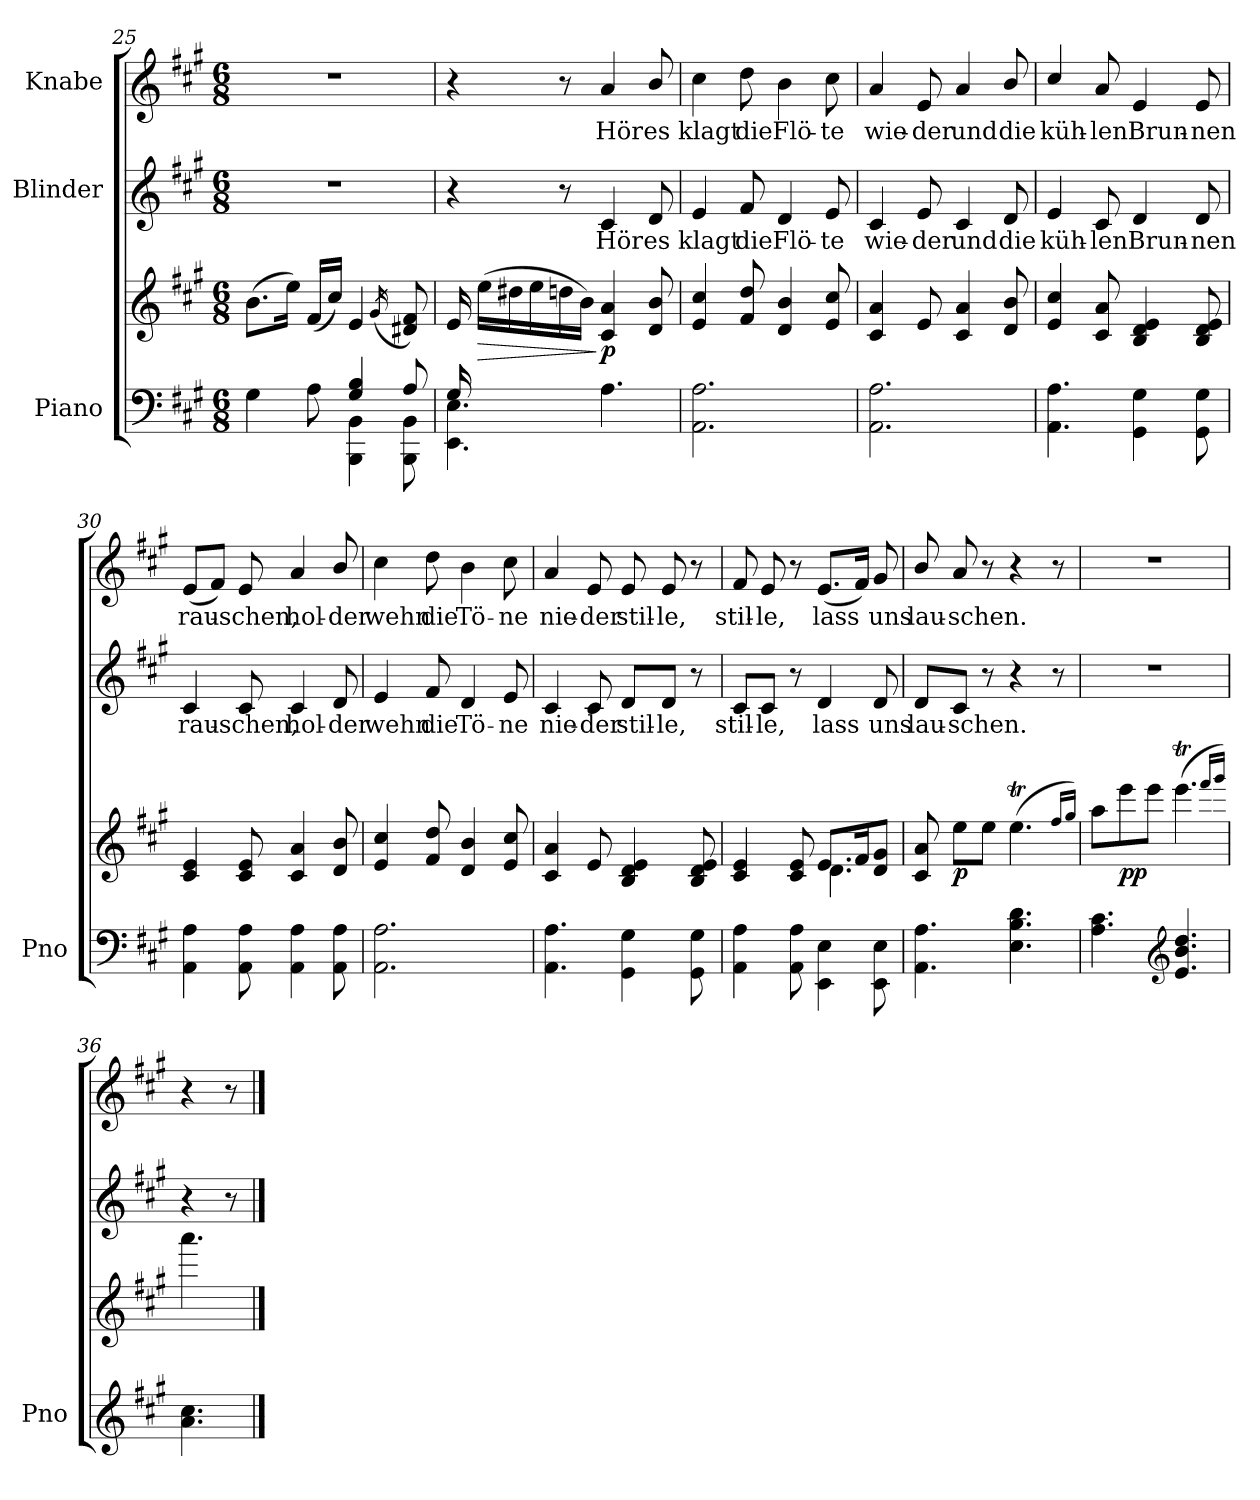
**kern	**kern	**dynam	**kern	**text	**kern	**text
*part3	*part3	*part3	*part2	*part2	*part1	*part1
*staff4	*staff3	*staff3/4	*staff2	*staff2	*staff1	*staff1
*I"Piano	*	*	*I"Blinder	*	*I"Knabe	*
*I'Pno	*	*	*	*	*	*
*clefF4	*clefG2	*	*clefG2	*	*clefG2	*
*k[f#c#g#]	*k[f#c#g#]	*	*k[f#c#g#]	*	*k[f#c#g#]	*
*M6/8	*M6/8	*	*M6/8	*	*M6/8	*
=25	=25	=25	=25	=25	=25	=25
*^	*	*	*	*	*	*
4G#\	4.ryy	(8.b\L	.	2.r	.	2.r	.
.	.	16ee\Jk)	.	.	.	.	.
8A\	.	(16f#/LL	.	.	.	.	.
.	.	16cc#/JJ)	.	.	.	.	.
4BBB\ 4BB\	4G#/ 4B/	4e/	.	.	.	.	.
.	.	(16qg#/	.	.	.	.	.
8BBB\ 8BB\	8A/	8d#X/ 8f#/)	.	.	.	.	.
!!LO:LB:g=z
=26	=26	=26	=26	=26	=26	=26	=26
4.EE\ 4.E\	16G#/	16e/	.	4r	.	4r	.
!	!	!	!LO:HP:b	!	!	!	!
.	16ryy	(16ee\LL	>	.	.	.	.
.	8ryy	16dd#X\	.	.	.	.	.
.	.	16ee\	.	.	.	.	.
.	2ryy	16ddn\	.	8r	.	8r	.
.	.	16b\JJ)	.	.	.	.	.
!	!	!	!LO:DY:n=1:b	!	!LO:LY:b	!	!LO:LY:b
4.A\	.	4c#/ 4a/	] p	4c#/	Hör	4a/	Hör
!	!	!	!	!	!LO:LY:b	!	!LO:LY:b
.	.	8d/ 8b/	.	8d/	es	8b/	es
*v	*v	*	*	*	*	*	*
=27	=27	=27	=27	=27	=27	=27
!	!	!	!	!LO:LY:b	!	!LO:LY:b
2.AA\ 2.A\	4e/ 4cc#/	.	4e/	klagt	4cc#\	klagt
!	!	!	!	!LO:LY:b	!	!LO:LY:b
.	8f#/ 8dd/	.	8f#/	die	8dd\	die
!	!	!	!	!LO:LY:b	!	!LO:LY:b
.	4d/ 4b/	.	4d/	Flö-	4b\	Flö-
!	!	!	!	!LO:LY:b	!	!LO:LY:b
.	8e/ 8cc#/	.	8e/	-te	8cc#\	-te
=28	=28	=28	=28	=28	=28	=28
!	!	!	!	!LO:LY:b	!	!LO:LY:b
2.AA\ 2.A\	4c#/ 4a/	.	4c#/	wie-	4a/	wie-
!	!	!	!	!LO:LY:b	!	!LO:LY:b
.	8e/	.	8e/	-der	8e/	-der
!	!	!	!	!LO:LY:b	!	!LO:LY:b
.	4c#/ 4a/	.	4c#/	und	4a/	und
!	!	!	!	!LO:LY:b	!	!LO:LY:b
.	8d/ 8b/	.	8d/	die	8b/	die
=29	=29	=29	=29	=29	=29	=29
!	!	!	!	!LO:LY:b	!	!LO:LY:b
4.AA\ 4.A\	4e/ 4cc#/	.	4e/	küh-	4cc#/	küh-
!	!	!	!	!LO:LY:b	!	!LO:LY:b
.	8c#/ 8a/	.	8c#/	-len	8a/	-len
!	!	!	!	!LO:LY:b	!	!LO:LY:b
4GG#\ 4G#\	4B/ 4d/ 4e/	.	4d/	Brun-	4e/	Brun-
!	!	!	!	!LO:LY:b	!	!LO:LY:b
8GG#\ 8G#\	8B/ 8d/ 8e/	.	8d/	-nen	8e/	-nen
=30	=30	=30	=30	=30	=30	=30
!	!	!	!	!LO:LY:b	!	!LO:LY:b
4AA\ 4A\	4c#/ 4e/	.	4c#/	rau-	(8e/L	rau-
.	.	.	.	.	8f#/J)	.
!	!	!	!	!LO:LY:b	!	!LO:LY:b
8AA\ 8A\	8c#/ 8e/	.	8c#/	-schen,	8e/	-schen,
!	!	!	!	!LO:LY:b	!	!LO:LY:b
4AA\ 4A\	4c#/ 4a/	.	4c#/	hol-	4a/	hol-
!	!	!	!	!LO:LY:b	!	!LO:LY:b
8AA\ 8A\	8d/ 8b/	.	8d/	-der	8b/	-der
!!LO:PB:g=z
=31	=31	=31	=31	=31	=31	=31
!	!	!	!	!LO:LY:b	!	!LO:LY:b
2.AA\ 2.A\	4e/ 4cc#/	.	4e/	wehn	4cc#\	wehn
!	!	!	!	!LO:LY:b	!	!LO:LY:b
.	8f#/ 8dd/	.	8f#/	die	8dd\	die
!	!	!	!	!LO:LY:b	!	!LO:LY:b
.	4d/ 4b/	.	4d/	Tö-	4b\	Tö-
!	!	!	!	!LO:LY:b	!	!LO:LY:b
.	8e/ 8cc#/	.	8e/	-ne	8cc#\	-ne
=32	=32	=32	=32	=32	=32	=32
!	!	!	!	!LO:LY:b	!	!LO:LY:b
4.AA\ 4.A\	4c#/ 4a/	.	4c#/	nie-	4a/	nie-
!	!	!	!	!LO:LY:b	!	!LO:LY:b
.	8e/	.	8c#/	-der	8e/	-der
!	!	!	!	!LO:LY:b	!	!LO:LY:b
4GG#\ 4G#\	4B/ 4d/ 4e/	.	8d/L	stil-	8e/	stil-
!	!	!	!	!LO:LY:b	!	!LO:LY:b
.	.	.	8d/J	-le,	8e/	-le,
8GG#\ 8G#\	8B/ 8d/ 8e/	.	8r	.	8r	.
=33	=33	=33	=33	=33	=33	=33
*	*^	*	*	*	*	*
!	!	!	!	!	!LO:LY:b	!	!LO:LY:b
4AA\ 4A\	4c#/ 4e/	4.ryy	.	8c#/L	stil-	8f#/	stil-
!	!	!	!	!	!LO:LY:b	!	!LO:LY:b
.	.	.	.	8c#/J	-le,	8e/	-le,
8AA\ 8A\	8c#/ 8e/	.	.	8r	.	8r	.
!	!	!	!	!	!LO:LY:b	!	!LO:LY:b
4EE\ 4E\	8.e/L	4.d\	.	4d/	lass	(8.e/L	lass
.	16f#/K	.	.	.	.	16f#/Jk)	.
!	!	!	!	!	!LO:LY:b	!	!LO:LY:b
8EE\ 8E\	8d/ 8g#/J	.	.	8d/	uns	8g#/	uns
*	*v	*v	*	*	*	*	*
=34	=34	=34	=34	=34	=34	=34
!	!	!	!	!LO:LY:b	!	!LO:LY:b
4.AA\ 4.A\	8c#/ 8a/	.	8d/L	lau-	8b/	lau-
!	!	!LO:DY:b	!	!LO:LY:b	!	!LO:LY:b
.	8ee\L	p	8c#/J	-schen.	8a/	-schen.
.	8ee\J	.	8r	.	8r	.
4.E\ 4.B\ 4.d\	(4.eeT\	.	4r	.	4r	.
.	.	.	8r	.	8r	.
.	16qff#/LL	.	.	.	.	.
.	16qgg#/JJ)	.	.	.	.	.
=35	=35	=35	=35	=35	=35	=35
4.A\ 4.c#\	8aa\L	.	2.r	.	2.r	.
!	!	!LO:DY:b	!	!	!	!
.	8eee\	pp	.	.	.	.
.	8eee\J	.	.	.	.	.
*clefG2	*	*	*	*	*	*
4.e/ 4.b/ 4.dd/	(4.eeeT\	.	.	.	.	.
.	16qfff#/LL	.	.	.	.	.
.	16qggg#/JJ)	.	.	.	.	.
!!LO:LB:g=z
=36	=36	=36	=36	=36	=36	=36
4.a\ 4.cc#\	4.aaa\	.	4r	.	4r	.
.	.	.	8r	.	8r	.
==	==	==	==	==	==	==
*-	*-	*-	*-	*-	*-	*-
